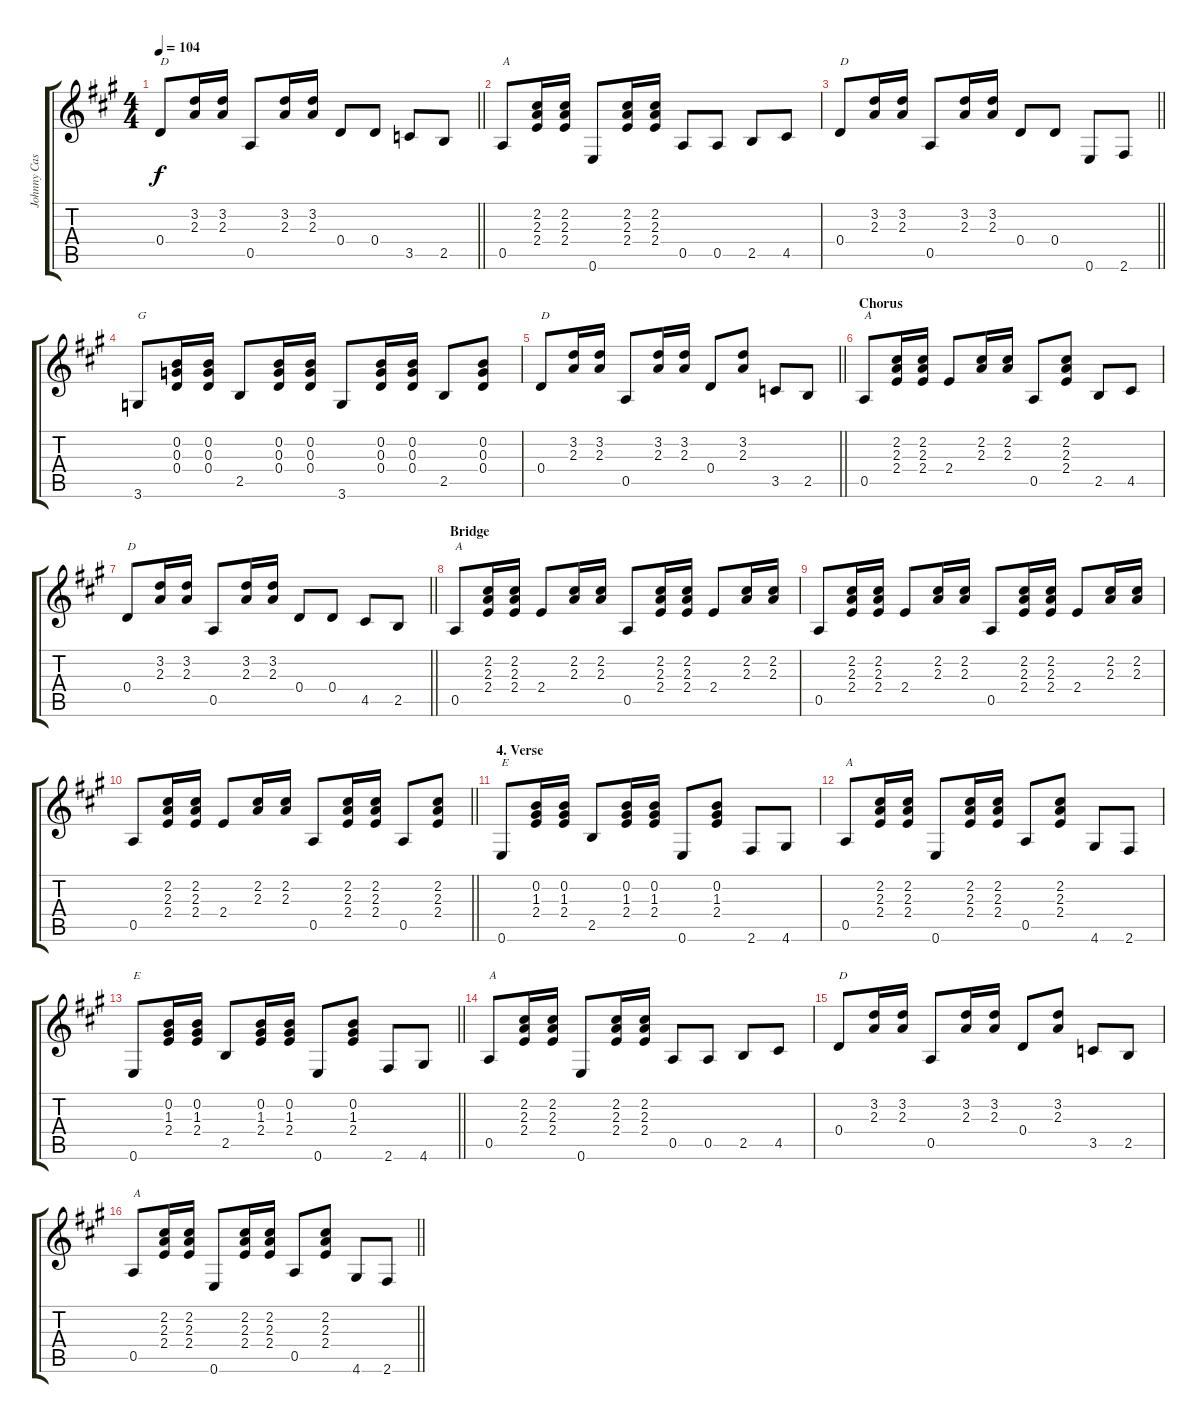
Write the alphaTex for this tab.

\track ("Johnny Cash (Lead)" "Johnny Cas") {mute instrument acousticguitarsteel}
\staff {score tabs}
\tuning (E4 B3 G3 D3 A2 E2) {hide}
\ts (4 4)
\tempo 104
\clef g2
\barLineRight lightlight
\ks a
0.4.8{txt "D" dy f} (3.2 2.3).16 (3.2 2.3).16 0.5.8 (3.2 2.3).16 (3.2 2.3).16 0.4.8 0.4.8 3.5.8 2.5.8 |
0.5.8{txt "A"} (2.2 2.3 2.4).16 (2.2 2.3 2.4).16 0.6.8 (2.2 2.3 2.4).16 (2.2 2.3 2.4).16 0.5.8 0.5.8 2.5.8 4.5.8 |
\barLineRight lightlight
0.4.8{txt "D"} (3.2 2.3).16 (3.2 2.3).16 0.5.8 (3.2 2.3).16 (3.2 2.3).16 0.4.8 0.4.8 0.6.8 2.6.8 |
3.6.8{txt "G"} (0.2 0.3 0.4).16 (0.2 0.3 0.4).16 2.5.8 (0.2 0.3 0.4).16 (0.2 0.3 0.4).16 3.6.8 (0.2 0.3 0.4).16 (0.2 0.3 0.4).16 2.5.8 (0.2 0.3 0.4).8 |
\barLineRight lightlight
0.4.8{txt "D"} (3.2 2.3).16 (3.2 2.3).16 0.5.8 (3.2 2.3).16 (3.2 2.3).16 0.4.8 (3.2 2.3).8 3.5.8 2.5.8 |
\section ("" "Chorus")
0.5.8{txt "A"} (2.2 2.3 2.4).16 (2.2 2.3 2.4).16 2.4.8 (2.2 2.3).16 (2.2 2.3).16 0.5.8 (2.2 2.3 2.4).8 2.5.8 4.5.8 |
\barLineRight lightlight
0.4.8{txt "D"} (3.2 2.3).16 (3.2 2.3).16 0.5.8 (3.2 2.3).16 (3.2 2.3).16 0.4.8 0.4.8 4.5.8 2.5.8 |
\section ("" "Bridge")
0.5.8{txt "A"} (2.2 2.3 2.4).16 (2.2 2.3 2.4).16 2.4.8 (2.2 2.3).16 (2.2 2.3).16 0.5.8 (2.2 2.3 2.4).16 (2.2 2.3 2.4).16 2.4.8 (2.2 2.3).16 (2.2 2.3).16 |
0.5.8 (2.2 2.3 2.4).16 (2.2 2.3 2.4).16 2.4.8 (2.2 2.3).16 (2.2 2.3).16 0.5.8 (2.2 2.3 2.4).16 (2.2 2.3 2.4).16 2.4.8 (2.2 2.3).16 (2.2 2.3).16 |
\barLineRight lightlight
0.5.8 (2.2 2.3 2.4).16 (2.2 2.3 2.4).16 2.4.8 (2.2 2.3).16 (2.2 2.3).16 0.5.8 (2.2 2.3 2.4).16 (2.2 2.3 2.4).16 0.5.8 (2.2 2.3 2.4).8 |
\section ("" "4. Verse")
0.6.8{txt "E"} (0.2 1.3 2.4).16 (0.2 1.3 2.4).16 2.5.8 (0.2 1.3 2.4).16 (0.2 1.3 2.4).16 0.6.8 (0.2 1.3 2.4).8 2.6.8 4.6.8 |
0.5.8{txt "A"} (2.2 2.3 2.4).16 (2.2 2.3 2.4).16 0.6.8 (2.2 2.3 2.4).16 (2.2 2.3 2.4).16 0.5.8 (2.2 2.3 2.4).8 4.6.8 2.6.8 |
\barLineRight lightlight
0.6.8{txt "E"} (0.2 1.3 2.4).16 (0.2 1.3 2.4).16 2.5.8 (0.2 1.3 2.4).16 (0.2 1.3 2.4).16 0.6.8 (0.2 1.3 2.4).8 2.6.8 4.6.8 |
0.5.8{txt "A"} (2.2 2.3 2.4).16 (2.2 2.3 2.4).16 0.6.8 (2.2 2.3 2.4).16 (2.2 2.3 2.4).16 0.5.8 0.5.8 2.5.8 4.5.8 |
0.4.8{txt "D"} (3.2 2.3).16 (3.2 2.3).16 0.5.8 (3.2 2.3).16 (3.2 2.3).16 0.4.8 (3.2 2.3).8 3.5.8 2.5.8 |
\barLineRight lightlight
0.5.8{txt "A"} (2.2 2.3 2.4).16 (2.2 2.3 2.4).16 0.6.8 (2.2 2.3 2.4).16 (2.2 2.3 2.4).16 0.5.8 (2.2 2.3 2.4).8 4.6.8 2.6.8
